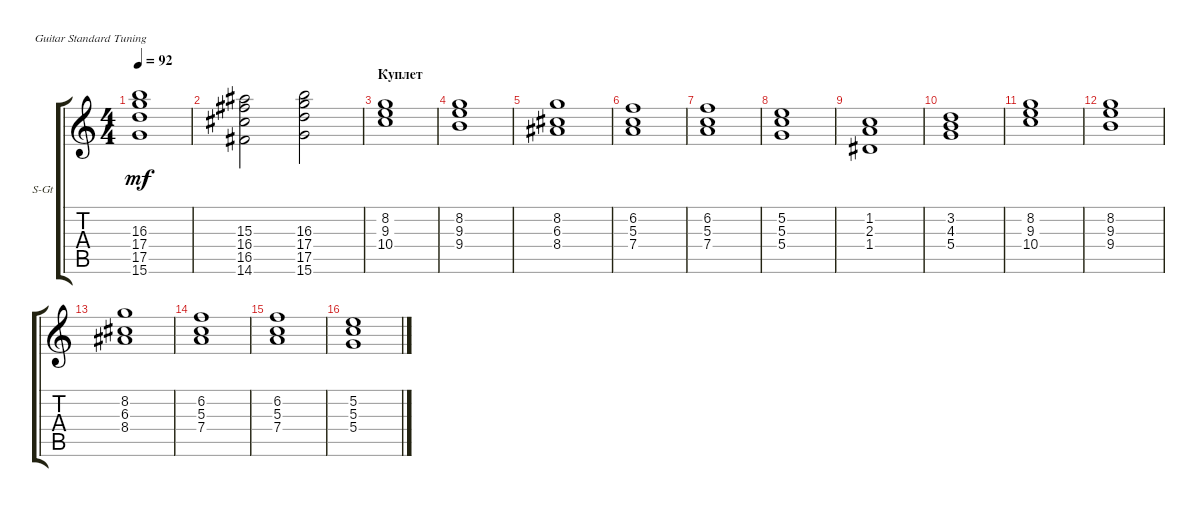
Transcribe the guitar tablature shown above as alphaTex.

\defaultSystemsLayout 4
\bracketExtendMode groupsimilarinstruments
\firstSystemTrackNameOrientation horizontal
\otherSystemsTrackNameOrientation horizontal
\track ("А. Андреев (клавиши)" "S-Gt") {instrument acousticguitarsteel}
\staff {score tabs}
\tuning (E4 B3 G3 D3 A2 E2)
\ts (4 4)
\tempo 92
\clef g2
\ks c
(16.3 17.4 17.5 15.6).1{dy mf} |
(15.3 16.4 16.5 14.6).2 (16.3 17.4 17.5 15.6).2 |
\section ("" "Куплет")
(8.2 9.3 10.4).1 |
(8.2 9.3 9.4).1 |
(8.2 6.3 8.4).1 |
(6.2 5.3 7.4).1 |
(6.2 5.3 7.4).1 |
(5.2 5.3 5.4).1 |
(1.2 2.3 1.4).1 |
(3.2 4.3 5.4).1 |
(8.2 9.3 10.4).1 |
(8.2 9.3 9.4).1 |
(8.2 6.3 8.4).1 |
(6.2 5.3 7.4).1 |
(6.2 5.3 7.4).1 |
(5.2 5.3 5.4).1
